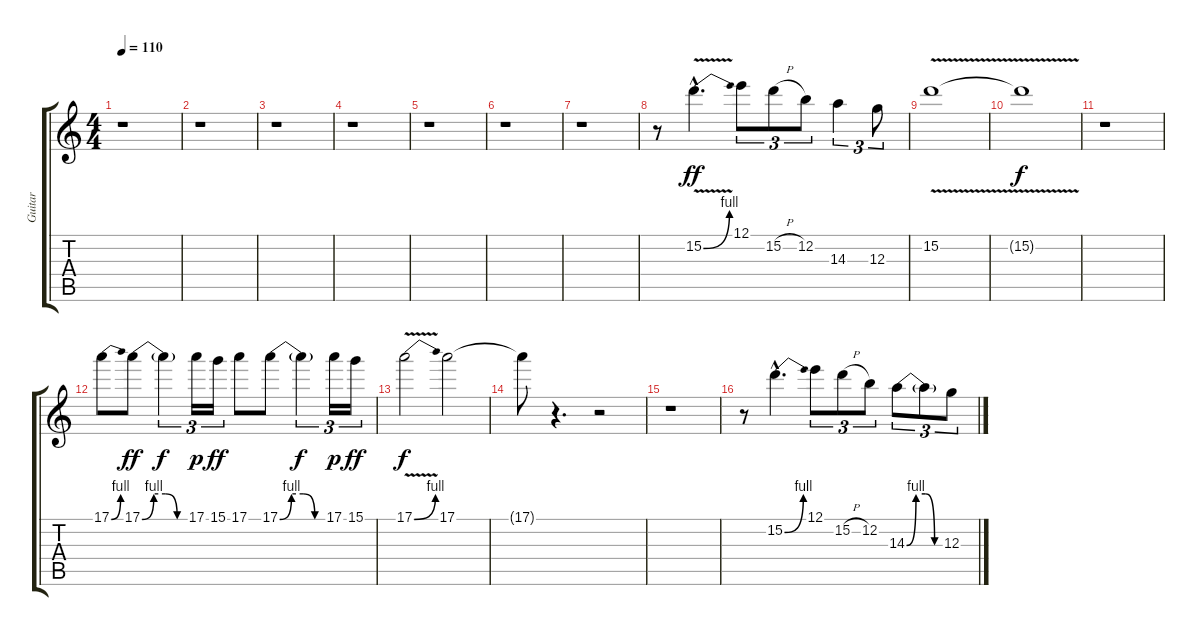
\track ("Guitar" "Guitar") {instrument distortionguitar}
\staff {score tabs}
\tuning (E4 B3 G3 D3 A2 E2) {hide}
\ts (4 4)
\tempo 110
\clef g2
\ks c
r.1{dy f} |
r.1 |
r.1 |
r.1 |
r.1 |
r.1 |
r.1 |
r.8 15.2{be (bend 0 0 60 4) v hac}.4{d dy ff} 12.1.8{tu (3 2)} 15.2{h}.8{tu (3 2)} 12.2.8{tu (3 2)} 14.3.4{tu (3 2)} 12.3.8{tu (3 2)} |
15.2{v}.1 |
15.2{t}.1{dy f} |
r.1 |
17.1{be (bend 0 0 60 4)}.8 17.1{be (custom 0 0 15 4 30 4 45 0 60 0)}.8{dy ff} 17.1{t}.4{tu (3 2) dy f} 17.1.16{tu (3 2) dy p} 15.1.16{tu (3 2) dy ff} 17.1.8 17.1{be (custom 0 0 15 4 30 4 45 0 60 0)}.8 17.1{t}.4{tu (3 2) dy f} 17.1.16{tu (3 2) dy p} 15.1.16{tu (3 2) dy ff} |
17.1{be (bend 0 0 60 4) v}.2{dy f} 17.1.2 |
17.1{t}.8 r.4{d} r.2 |
r.1 |
r.8 15.2{be (bend 0 0 60 4) hac}.4{d} 12.1.8{tu (3 2)} 15.2{h}.8{tu (3 2)} 12.2.8{tu (3 2)} 14.3{be (custom 0 0 15 4 30 4 45 0 60 0)}.8{tu (3 2)} 14.3{t}.8{tu (3 2)} 12.3.8{tu (3 2)}
